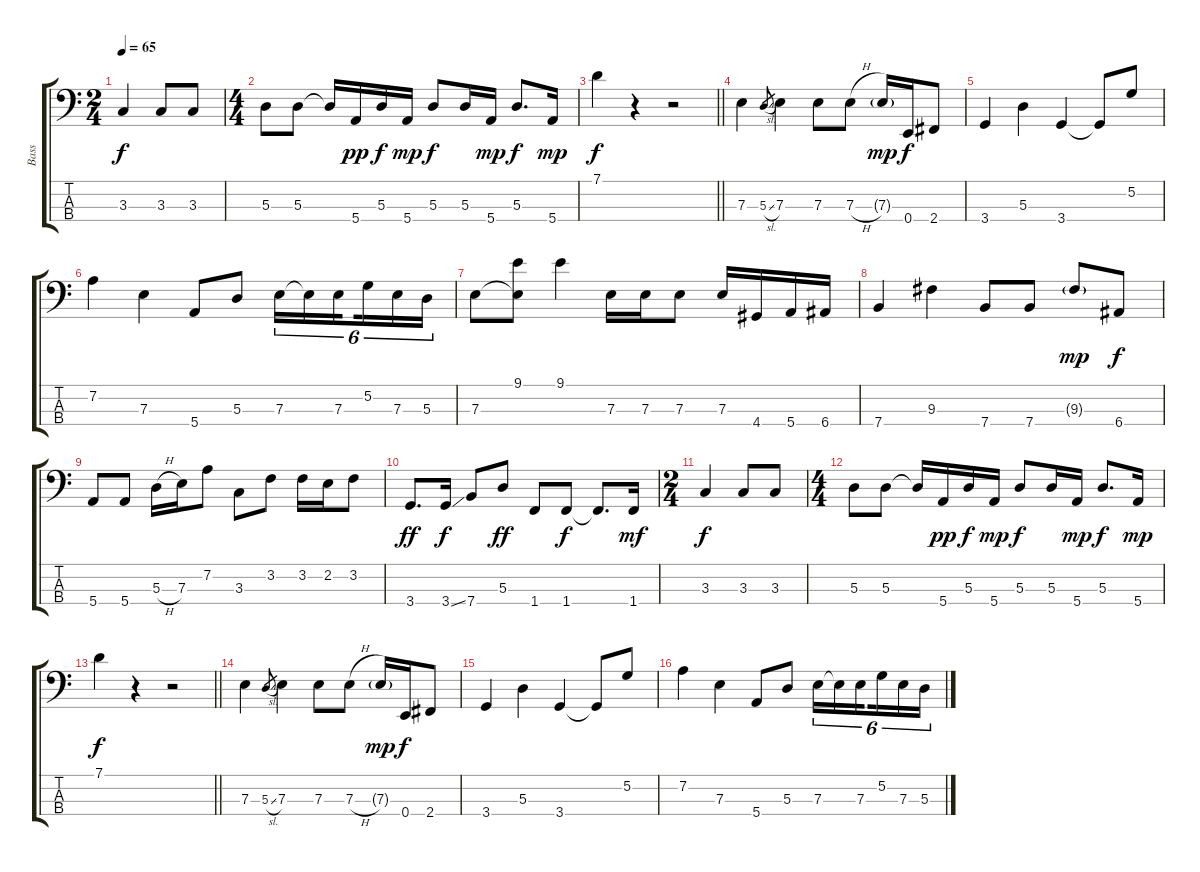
\track ("Bass" "Bass") {instrument electricbassfinger}
\staff {score tabs}
\tuning (G2 D2 A1 E1) {hide}
\ts (2 4)
\tempo 65
\clef f4
\ks c
3.3.4{dy f} 3.3.8 3.3.8 |
\ts (4 4)
5.3.8 5.3.8 5.3{t}.16{txt ""} 5.4.16{dy pp} 5.3.16{dy f} 5.4.16{dy mp} 5.3.8{dy f} 5.3.16 5.4.16{dy mp} 5.3.8{d dy f} 5.4.16{dy mp} |
\barLineRight lightlight
7.1.4{dy f} r.4 r.2 |
7.3.4 5.3{sl}.8{gr} 7.3.4 7.3.8 7.3{h}.8 7.3{g}.16{dy mp} 0.4.16{dy f} 2.4.8 |
3.4.4 5.3.4 3.4.4 3.4{t}.8 5.2.8 |
7.2.4 7.3.4 5.4.8 5.3.8 7.3.16{tu (6 4)} 7.3{t}.16{tu (6 4)} 7.3.16{tu (6 4) beam splitsecondary} 5.2.16{tu (6 4)} 7.3.16{tu (6 4)} 5.3.16{tu (6 4)} |
7.3.8 (9.1 7.3{t}).8 9.1.4 7.3.16 7.3.16 7.3.8 7.3.16 4.4.16 5.4.16 6.4.16 |
7.4.4 9.3.4 7.4.8 7.4.8 9.3{g}.8{dy mp} 6.4.8{dy f} |
5.4.8 5.4.8 5.3{h}.16 7.3.16 7.2.8 3.3.8 3.2.8 3.2.16 2.2.16 3.2.8 |
3.4.8{d dy ff} 3.4{ss}.16{dy f} 7.4.8 5.3.8{dy ff} 1.4.8 1.4.8{dy f} 1.4{t}.8{d} 1.4.16{dy mf} |
\ts (2 4)
3.3.4{dy f} 3.3.8 3.3.8 |
\ts (4 4)
5.3.8 5.3.8 5.3{t}.16 5.4.16{dy pp} 5.3.16{dy f} 5.4.16{dy mp} 5.3.8{dy f} 5.3.16 5.4.16{dy mp} 5.3.8{d dy f} 5.4.16{dy mp} |
\barLineRight lightlight
7.1.4{dy f} r.4 r.2 |
7.3.4 5.3{sl}.8{gr} 7.3.4 7.3.8 7.3{h}.8 7.3{g}.16{dy mp} 0.4.16{dy f} 2.4.8 |
3.4.4 5.3.4 3.4.4 3.4{t}.8 5.2.8 |
7.2.4 7.3.4 5.4.8 5.3.8 7.3.16{tu (6 4)} 7.3{t}.16{tu (6 4)} 7.3.16{tu (6 4) beam splitsecondary} 5.2.16{tu (6 4)} 7.3.16{tu (6 4)} 5.3.16{tu (6 4)}
